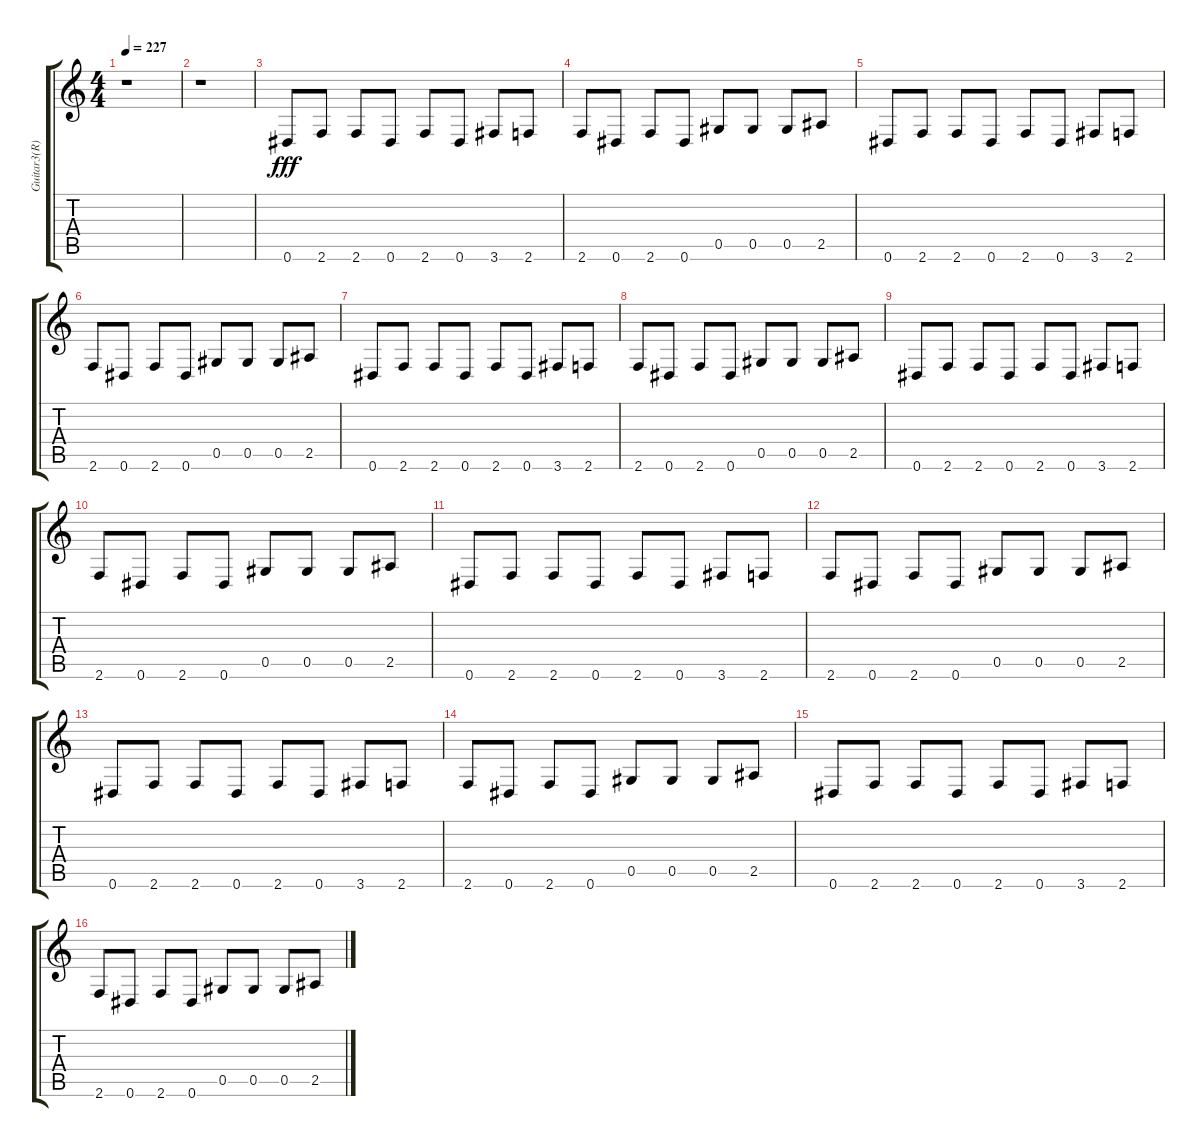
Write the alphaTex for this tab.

\track ("Guitar3(R)" "Guitar3(R)") {instrument distortionguitar}
\staff {score tabs}
\tuning (Eb4 Bb3 Gb3 Db3 Ab2 Eb2) {hide}
\ts (4 4)
\tempo 227
\clef g2
\ks c
r.1{dy f} |
r.1 |
0.6.8{dy fff} 2.6.8 2.6.8 0.6.8 2.6.8 0.6.8 3.6.8 2.6.8 |
2.6.8 0.6.8 2.6.8 0.6.8 0.5.8 0.5.8 0.5.8 2.5.8 |
0.6.8 2.6.8 2.6.8 0.6.8 2.6.8 0.6.8 3.6.8 2.6.8 |
2.6.8 0.6.8 2.6.8 0.6.8 0.5.8 0.5.8 0.5.8 2.5.8 |
0.6.8 2.6.8 2.6.8 0.6.8 2.6.8 0.6.8 3.6.8 2.6.8 |
2.6.8 0.6.8 2.6.8 0.6.8 0.5.8 0.5.8 0.5.8 2.5.8 |
0.6.8 2.6.8 2.6.8 0.6.8 2.6.8 0.6.8 3.6.8 2.6.8 |
2.6.8 0.6.8 2.6.8 0.6.8 0.5.8 0.5.8 0.5.8 2.5.8 |
0.6.8 2.6.8 2.6.8 0.6.8 2.6.8 0.6.8 3.6.8 2.6.8 |
2.6.8 0.6.8 2.6.8 0.6.8 0.5.8 0.5.8 0.5.8 2.5.8 |
0.6.8 2.6.8 2.6.8 0.6.8 2.6.8 0.6.8 3.6.8 2.6.8 |
2.6.8 0.6.8 2.6.8 0.6.8 0.5.8 0.5.8 0.5.8 2.5.8 |
0.6.8 2.6.8 2.6.8 0.6.8 2.6.8 0.6.8 3.6.8 2.6.8 |
2.6.8 0.6.8 2.6.8 0.6.8 0.5.8 0.5.8 0.5.8 2.5.8
